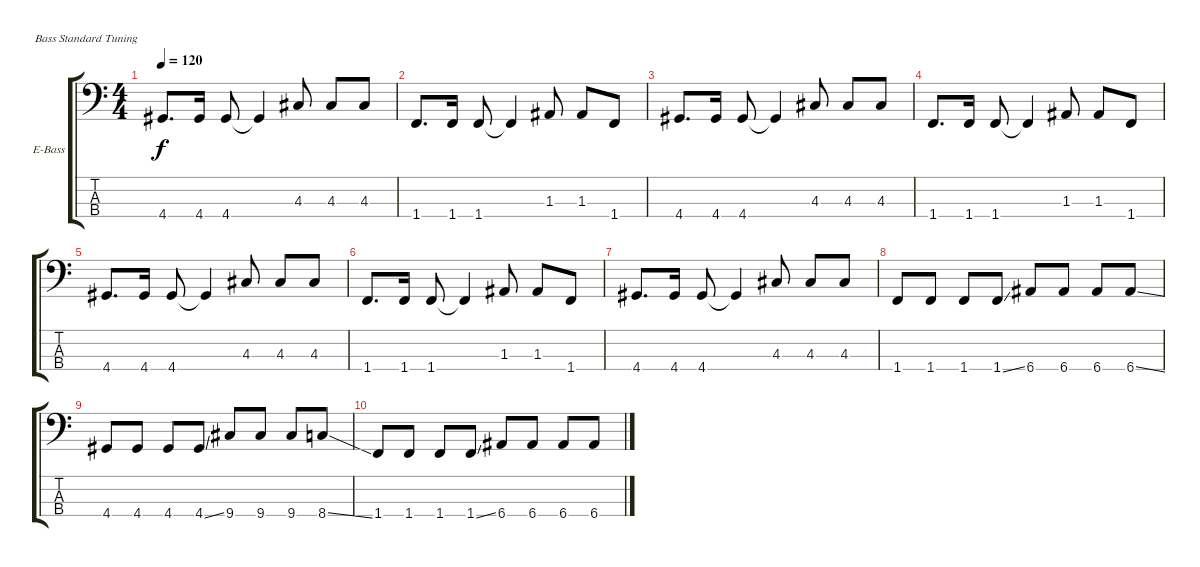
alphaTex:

\bracketExtendMode groupsimilarinstruments
\firstSystemTrackNameOrientation horizontal
\otherSystemsTrackNameOrientation horizontal
\track ("Electric Bass" "E-Bass") {instrument electricbassfinger}
\staff {score tabs}
\tuning (G2 D2 A1 E1)
\ts (4 4)
\tempo 120
\clef f4
\ks c
4.4.8{d dy f} 4.4.16 4.4.8 4.4{t}.4 4.3.8 4.3.8 4.3.8 |
1.4.8{d} 1.4.16 1.4.8 1.4{t}.4 1.3.8 1.3.8 1.4.8 |
4.4.8{d} 4.4.16 4.4.8 4.4{t}.4 4.3.8 4.3.8 4.3.8 |
1.4.8{d} 1.4.16 1.4.8 1.4{t}.4 1.3.8 1.3.8 1.4.8 |
4.4.8{d} 4.4.16 4.4.8 4.4{t}.4 4.3.8 4.3.8 4.3.8 |
1.4.8{d} 1.4.16 1.4.8 1.4{t}.4 1.3.8 1.3.8 1.4.8 |
4.4.8{d} 4.4.16 4.4.8 4.4{t}.4 4.3.8 4.3.8 4.3.8 |
1.4.8 1.4.8 1.4.8 1.4{ss}.8 6.4.8 6.4.8 6.4.8 6.4{ss}.8 |
4.4.8 4.4.8 4.4.8 4.4{ss}.8 9.4.8 9.4.8 9.4.8 8.4{ss}.8 |
1.4.8 1.4.8 1.4.8 1.4{ss}.8 6.4.8 6.4.8 6.4.8 6.4.8
